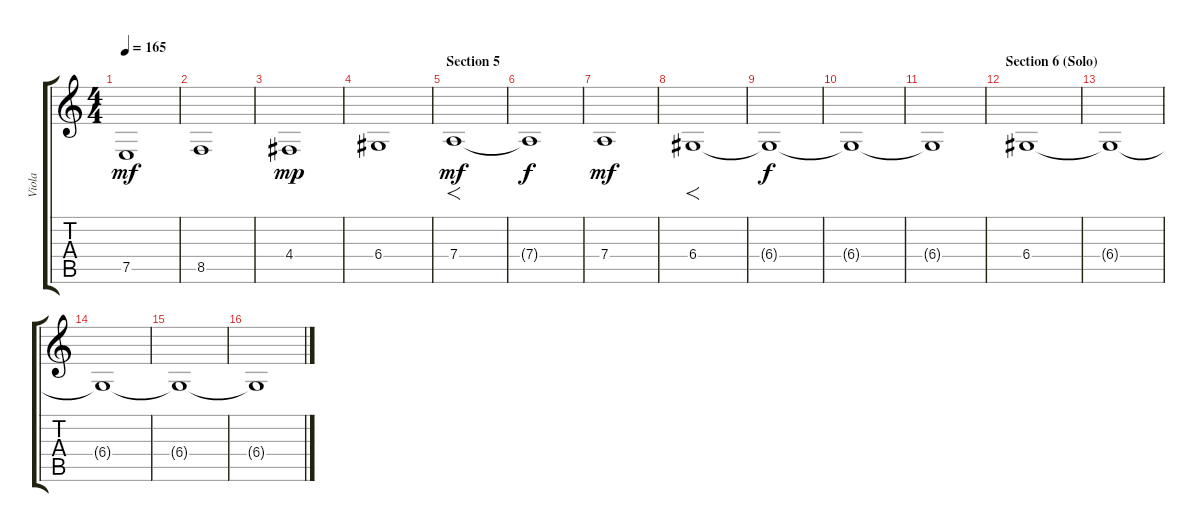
\track ("Viola" "Viola") {instrument viola}
\staff {score tabs}
\tuning (E4 B3 G3 D3 A2 E2) {hide}
\ts (4 4)
\tempo 165
\clef g2
\ks c
7.5.1{dy mf} |
8.5.1 |
4.4.1{dy mp} |
6.4.1 |
\section ("" "Section 5")
7.4.1{f dy mf} |
7.4{t}.1{dy f} |
7.4.1{dy mf} |
6.4.1{f} |
6.4{t}.1{dy f} |
6.4{t}.1 |
6.4{t}.1{volume 0} |
\section ("" "Section 6 (Solo)")
6.4.1{volume 9} |
6.4{t}.1 |
6.4{t}.1{volume 6} |
6.4{t}.1 |
6.4{t}.1
